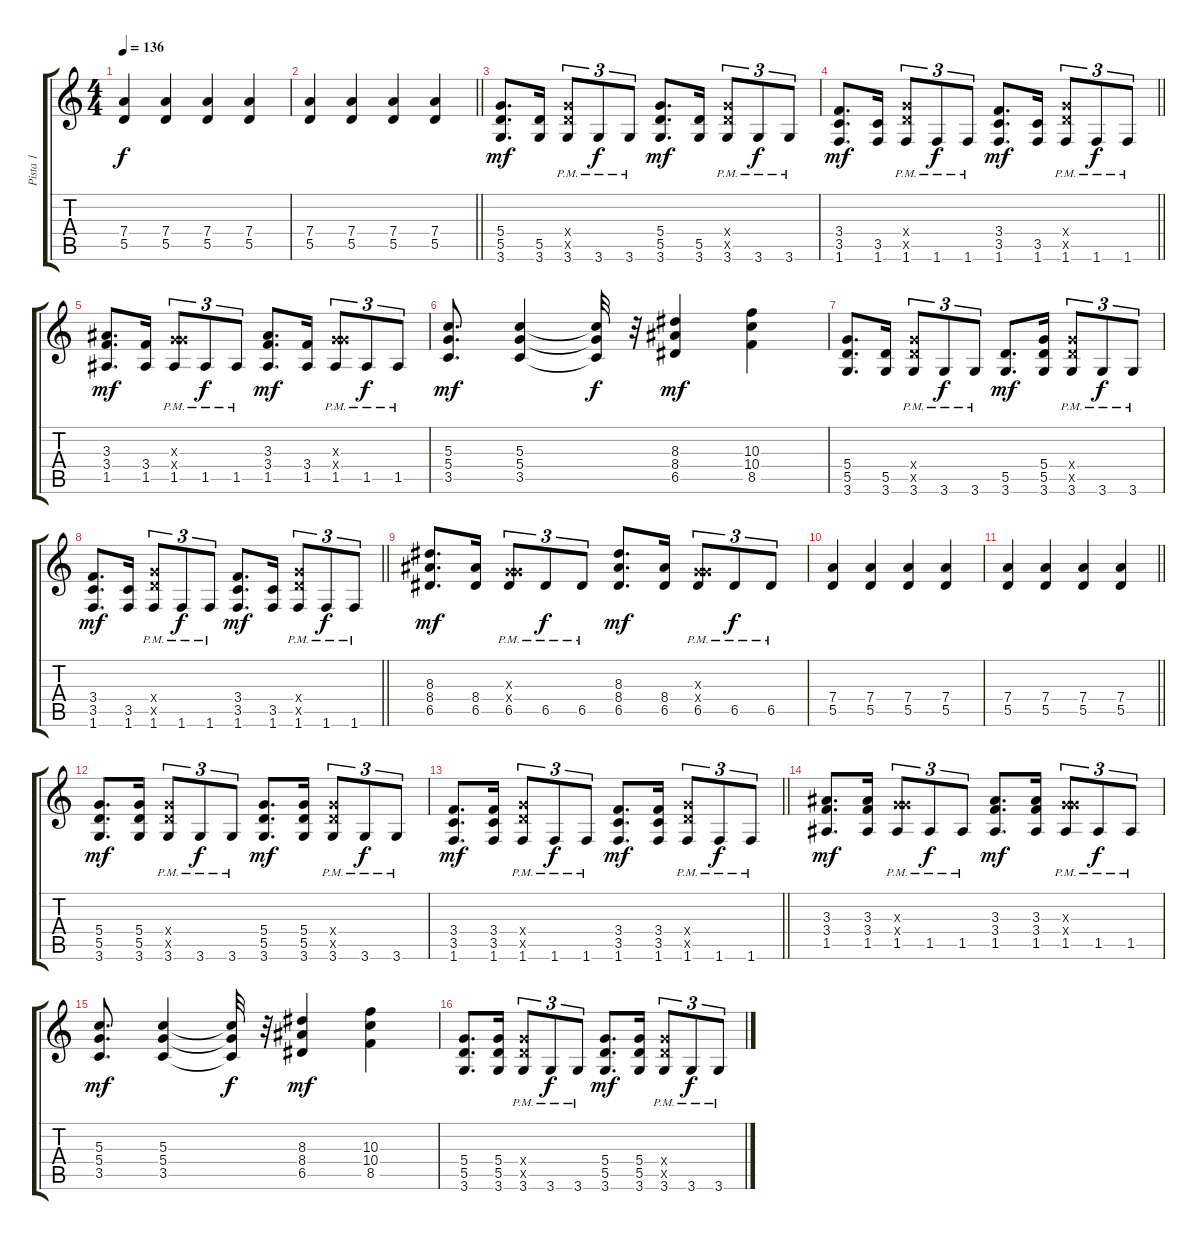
\track ("Pista 1" "Pista 1") {instrument distortionguitar}
\staff {score tabs}
\tuning (E4 B3 G3 D3 A2 E2) {hide}
\ts (4 4)
\tempo 136
\clef g2
\ks c
(7.4 5.5).4{dy f} (7.4 5.5).4 (7.4 5.5).4 (7.4 5.5).4 |
\barLineRight lightlight
(7.4 5.5).4 (7.4 5.5).4 (7.4 5.5).4 (7.4 5.5).4 |
(5.4 5.5 3.6).8{d dy mf} (5.5 3.6).16 (5.4{x} 5.5{x} 3.6{pm}).8{tu (3 2)} 3.6{pm}.8{tu (3 2) dy f} 3.6{pm}.8{tu (3 2)} (5.4 5.5 3.6).8{d dy mf} (5.5 3.6).16 (5.4{x} 5.5{x} 3.6{pm}).8{tu (3 2)} 3.6{pm}.8{tu (3 2) dy f} 3.6{pm}.8{tu (3 2)} |
\barLineRight lightlight
(3.4 3.5 1.6).8{d dy mf} (3.5 1.6).16 (5.4{x} 5.5{x} 1.6{pm}).8{tu (3 2)} 1.6{pm}.8{tu (3 2) dy f} 1.6{pm}.8{tu (3 2)} (3.4 3.5 1.6).8{d dy mf} (3.5 1.6).16 (5.4{x} 5.5{x} 1.6{pm}).8{tu (3 2)} 1.6{pm}.8{tu (3 2) dy f} 1.6{pm}.8{tu (3 2)} |
(3.3 3.4 1.5).8{d dy mf} (3.4 1.5).16 (0.3{x} 5.4{x} 1.5{pm}).8{tu (3 2)} 1.5{pm}.8{tu (3 2) dy f} 1.5{pm}.8{tu (3 2)} (3.3 3.4 1.5).8{d dy mf} (3.4 1.5).16 (0.3{x} 5.4{x} 1.5{pm}).8{tu (3 2)} 1.5{pm}.8{tu (3 2) dy f} 1.5{pm}.8{tu (3 2)} |
(5.3 5.4 3.5).8{d dy mf} (5.3 5.4 3.5).4 (5.3{t} 5.4{t} 3.5{t}).32{dy f} r.32 (8.3 8.4 6.5).4{dy mf} (10.3 10.4 8.5).4 |
(5.4 5.5 3.6).8{d} (5.5 3.6).16 (5.4{x} 5.5{x} 3.6{pm}).8{tu (3 2)} 3.6{pm}.8{tu (3 2) dy f} 3.6{pm}.8{tu (3 2)} (5.5 3.6).8{d dy mf} (5.4 5.5 3.6).16 (5.4{x} 5.5{x} 3.6{pm}).8{tu (3 2)} 3.6{pm}.8{tu (3 2) dy f} 3.6{pm}.8{tu (3 2)} |
\barLineRight lightlight
(3.4 3.5 1.6).8{d dy mf} (3.5 1.6).16 (5.4{x} 5.5{x} 1.6{pm}).8{tu (3 2)} 1.6{pm}.8{tu (3 2) dy f} 1.6{pm}.8{tu (3 2)} (3.4 3.5 1.6).8{d dy mf} (3.5 1.6).16 (5.4{x} 5.5{x} 1.6{pm}).8{tu (3 2)} 1.6{pm}.8{tu (3 2) dy f} 1.6{pm}.8{tu (3 2)} |
(8.3 8.4 6.5).8{d dy mf} (8.4 6.5).16 (0.3{x} 5.4{x} 6.5{pm}).8{tu (3 2)} 6.5{pm}.8{tu (3 2) dy f} 6.5{pm}.8{tu (3 2)} (8.3 8.4 6.5).8{d dy mf} (8.4 6.5).16 (0.3{x} 5.4{x} 6.5{pm}).8{tu (3 2)} 6.5{pm}.8{tu (3 2) dy f} 6.5{pm}.8{tu (3 2)} |
(7.4 5.5).4 (7.4 5.5).4 (7.4 5.5).4 (7.4 5.5).4 |
\barLineRight lightlight
(7.4 5.5).4 (7.4 5.5).4 (7.4 5.5).4 (7.4 5.5).4 |
(5.4 5.5 3.6).8{d dy mf} (5.4 5.5 3.6).16 (5.4{x} 5.5{x} 3.6{pm}).8{tu (3 2)} 3.6{pm}.8{tu (3 2) dy f} 3.6{pm}.8{tu (3 2)} (5.4 5.5 3.6).8{d dy mf} (5.4 5.5 3.6).16 (5.4{x} 5.5{x} 3.6{pm}).8{tu (3 2)} 3.6{pm}.8{tu (3 2) dy f} 3.6{pm}.8{tu (3 2)} |
\barLineRight lightlight
(3.4 3.5 1.6).8{d dy mf} (3.4 3.5 1.6).16 (5.4{x} 5.5{x} 1.6{pm}).8{tu (3 2)} 1.6{pm}.8{tu (3 2) dy f} 1.6{pm}.8{tu (3 2)} (3.4 3.5 1.6).8{d dy mf} (3.4 3.5 1.6).16 (5.4{x} 5.5{x} 1.6{pm}).8{tu (3 2)} 1.6{pm}.8{tu (3 2) dy f} 1.6{pm}.8{tu (3 2)} |
(3.3 3.4 1.5).8{d dy mf} (3.3 3.4 1.5).16 (0.3{x} 5.4{x} 1.5{pm}).8{tu (3 2)} 1.5{pm}.8{tu (3 2) dy f} 1.5{pm}.8{tu (3 2)} (3.3 3.4 1.5).8{d dy mf} (3.3 3.4 1.5).16 (0.3{x} 5.4{x} 1.5{pm}).8{tu (3 2)} 1.5{pm}.8{tu (3 2) dy f} 1.5{pm}.8{tu (3 2)} |
(5.3 5.4 3.5).8{d dy mf} (5.3 5.4 3.5).4 (5.3{t} 5.4{t} 3.5{t}).32{dy f} r.32 (8.3 8.4 6.5).4{dy mf} (10.3 10.4 8.5).4 |
(5.4 5.5 3.6).8{d} (5.4 5.5 3.6).16 (5.4{x} 5.5{x} 3.6{pm}).8{tu (3 2)} 3.6{pm}.8{tu (3 2) dy f} 3.6{pm}.8{tu (3 2)} (5.4 5.5 3.6).8{d dy mf} (5.4 5.5 3.6).16 (5.4{x} 5.5{x} 3.6{pm}).8{tu (3 2)} 3.6{pm}.8{tu (3 2) dy f} 3.6{pm}.8{tu (3 2)}
